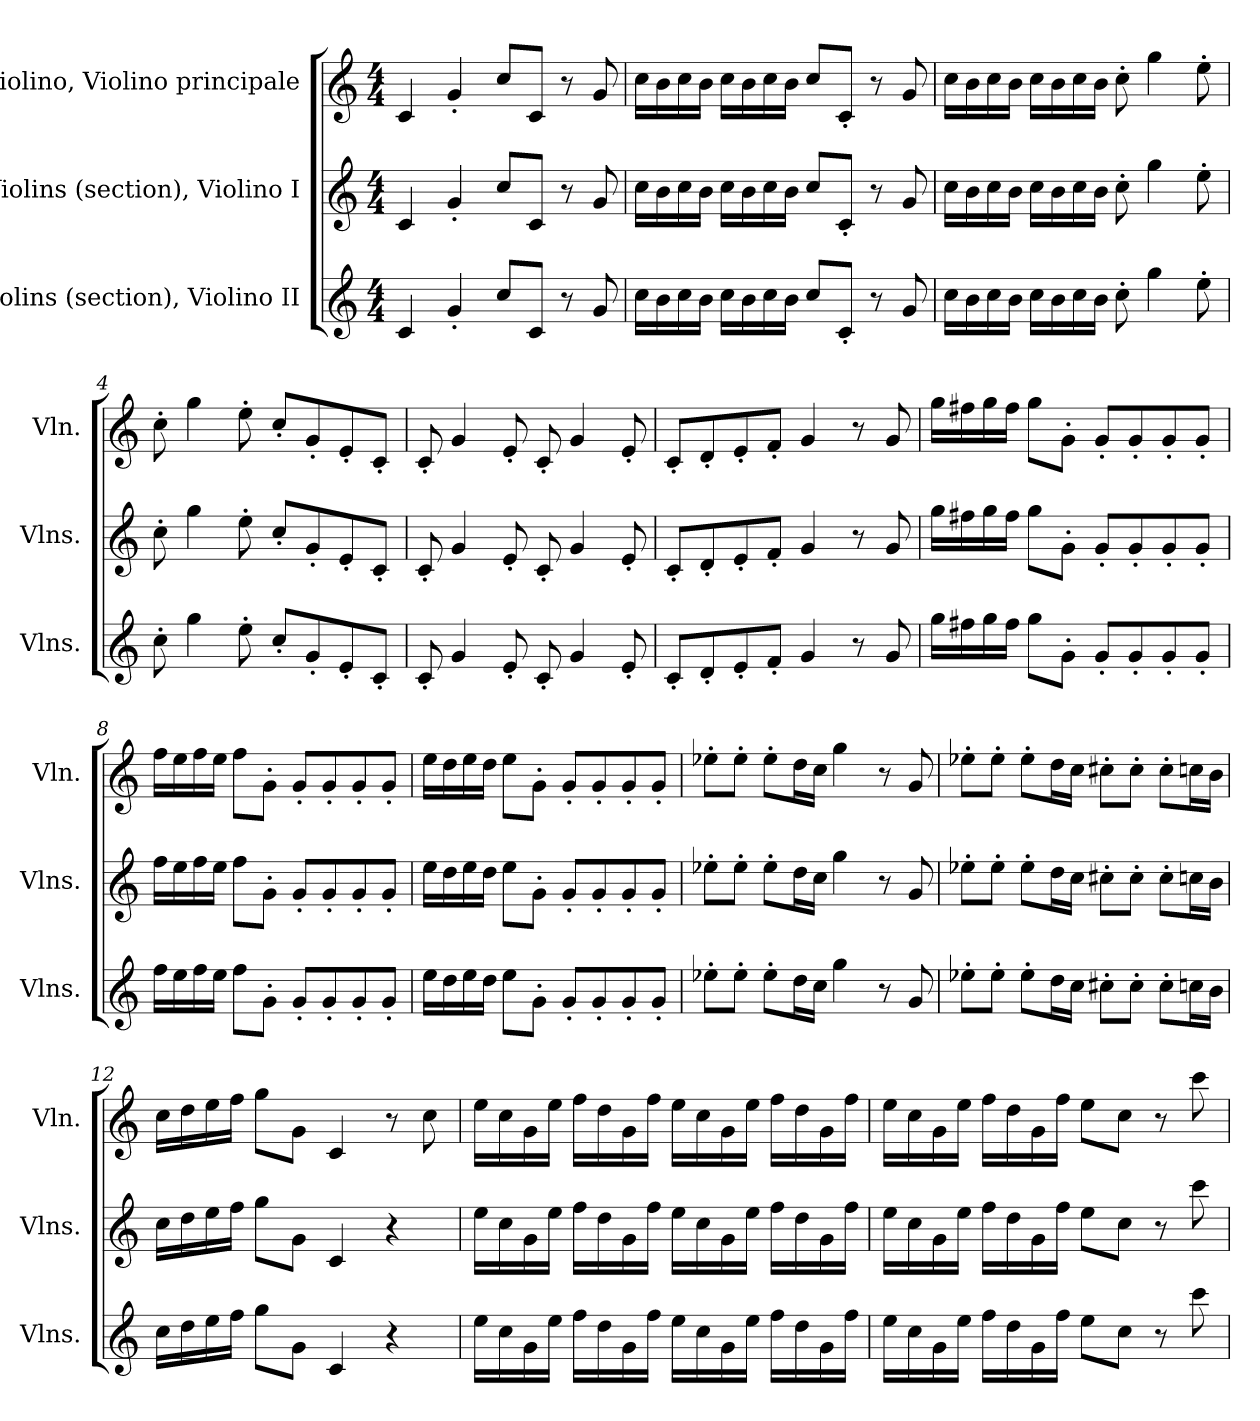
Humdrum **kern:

**kern	**kern	**kern
*part3	*part2	*part1
*staff3	*staff2	*staff1
*I"Violins (section), Violino II	*I"Violins (section), Violino I	*I"Violino, Violino principale
*I'Vlns.	*I'Vlns.	*I'Vln.
*clefG2	*clefG2	*clefG2
*k[]	*k[]	*k[]
*M4/4	*M4/4	*M4/4
=1	=1	=1
4c/	4c/	4c/
4g'/	4g'/	4g'/
8cc/L	8cc/L	8cc/L
8c/J	8c/J	8c/J
8r	8r	8r
8g/	8g/	8g/
=2	=2	=2
16cc\LL	16cc\LL	16cc\LL
16b\	16b\	16b\
16cc\	16cc\	16cc\
16b\JJ	16b\JJ	16b\JJ
16cc\LL	16cc\LL	16cc\LL
16b\	16b\	16b\
16cc\	16cc\	16cc\
16b\JJ	16b\JJ	16b\JJ
8cc/L	8cc/L	8cc/L
8c'/J	8c'/J	8c'/J
8r	8r	8r
8g/	8g/	8g/
!!LO:LB:g=z
=3	=3	=3
16cc\LL	16cc\LL	16cc\LL
16b\	16b\	16b\
16cc\	16cc\	16cc\
16b\JJ	16b\JJ	16b\JJ
16cc\LL	16cc\LL	16cc\LL
16b\	16b\	16b\
16cc\	16cc\	16cc\
16b\JJ	16b\JJ	16b\JJ
8cc'\	8cc'\	8cc'\
4gg\	4gg\	4gg\
8ee'\	8ee'\	8ee'\
=4	=4	=4
8cc'\	8cc'\	8cc'\
4gg\	4gg\	4gg\
8ee'\	8ee'\	8ee'\
8cc'/L	8cc'/L	8cc'/L
8g'/	8g'/	8g'/
8e'/	8e'/	8e'/
8c'/J	8c'/J	8c'/J
=5	=5	=5
8c'/	8c'/	8c'/
4g/	4g/	4g/
8e'/	8e'/	8e'/
8c'/	8c'/	8c'/
4g/	4g/	4g/
8e'/	8e'/	8e'/
=6	=6	=6
8c'/L	8c'/L	8c'/L
8d'/	8d'/	8d'/
8e'/	8e'/	8e'/
8f'/J	8f'/J	8f'/J
4g/	4g/	4g/
8r	8r	8r
8g/	8g/	8g/
!!LO:LB:g=z
=7	=7	=7
16gg\LL	16gg\LL	16gg\LL
16ff#X\	16ff#X\	16ff#X\
16gg\	16gg\	16gg\
16ff#\JJ	16ff#\JJ	16ff#\JJ
8gg\L	8gg\L	8gg\L
8g'\J	8g'\J	8g'\J
8g'/L	8g'/L	8g'/L
8g'/	8g'/	8g'/
8g'/	8g'/	8g'/
8g'/J	8g'/J	8g'/J
=8	=8	=8
16ff\LL	16ff\LL	16ff\LL
16ee\	16ee\	16ee\
16ff\	16ff\	16ff\
16ee\JJ	16ee\JJ	16ee\JJ
8ff\L	8ff\L	8ff\L
8g'\J	8g'\J	8g'\J
8g'/L	8g'/L	8g'/L
8g'/	8g'/	8g'/
8g'/	8g'/	8g'/
8g'/J	8g'/J	8g'/J
=9	=9	=9
16ee\LL	16ee\LL	16ee\LL
16dd\	16dd\	16dd\
16ee\	16ee\	16ee\
16dd\JJ	16dd\JJ	16dd\JJ
8ee\L	8ee\L	8ee\L
8g'\J	8g'\J	8g'\J
8g'/L	8g'/L	8g'/L
8g'/	8g'/	8g'/
8g'/	8g'/	8g'/
8g'/J	8g'/J	8g'/J
!!LO:LB:g=z
=10	=10	=10
8ee-X'\L	8ee-X'\L	8ee-X'\L
8ee-'\J	8ee-'\J	8ee-'\J
8ee-'\L	8ee-'\L	8ee-'\L
16dd\L	16dd\L	16dd\L
16cc\JJ	16cc\JJ	16cc\JJ
4gg\	4gg\	4gg\
8r	8r	8r
8g/	8g/	8g/
=11	=11	=11
8ee-X'\L	8ee-X'\L	8ee-X'\L
8ee-'\J	8ee-'\J	8ee-'\J
8ee-'\L	8ee-'\L	8ee-'\L
16dd\L	16dd\L	16dd\L
16cc\JJ	16cc\JJ	16cc\JJ
8cc#X'\L	8cc#X'\L	8cc#X'\L
8cc#'\J	8cc#'\J	8cc#'\J
8cc#'\L	8cc#'\L	8cc#'\L
16ccn\L	16ccn\L	16ccn\L
16b\JJ	16b\JJ	16b\JJ
=12	=12	=12
16cc\LL	16cc\LL	16cc\LL
16dd\	16dd\	16dd\
16ee\	16ee\	16ee\
16ff\JJ	16ff\JJ	16ff\JJ
8gg\L	8gg\L	8gg\L
8g\J	8g\J	8g\J
4c/	4c/	4c/
4r	4r	8r
.	.	8cc\
!!LO:LB:g=z
=13	=13	=13
16ee\LL	16ee\LL	16ee\LL
16cc\	16cc\	16cc\
16g\	16g\	16g\
16ee\JJ	16ee\JJ	16ee\JJ
16ff\LL	16ff\LL	16ff\LL
16dd\	16dd\	16dd\
16g\	16g\	16g\
16ff\JJ	16ff\JJ	16ff\JJ
16ee\LL	16ee\LL	16ee\LL
16cc\	16cc\	16cc\
16g\	16g\	16g\
16ee\JJ	16ee\JJ	16ee\JJ
16ff\LL	16ff\LL	16ff\LL
16dd\	16dd\	16dd\
16g\	16g\	16g\
16ff\JJ	16ff\JJ	16ff\JJ
=14	=14	=14
16ee\LL	16ee\LL	16ee\LL
16cc\	16cc\	16cc\
16g\	16g\	16g\
16ee\JJ	16ee\JJ	16ee\JJ
16ff\LL	16ff\LL	16ff\LL
16dd\	16dd\	16dd\
16g\	16g\	16g\
16ff\JJ	16ff\JJ	16ff\JJ
8ee\L	8ee\L	8ee\L
8cc\J	8cc\J	8cc\J
8r	8r	8r
8ccc\	8ccc\	8ccc\
=	=	=
*-	*-	*-
